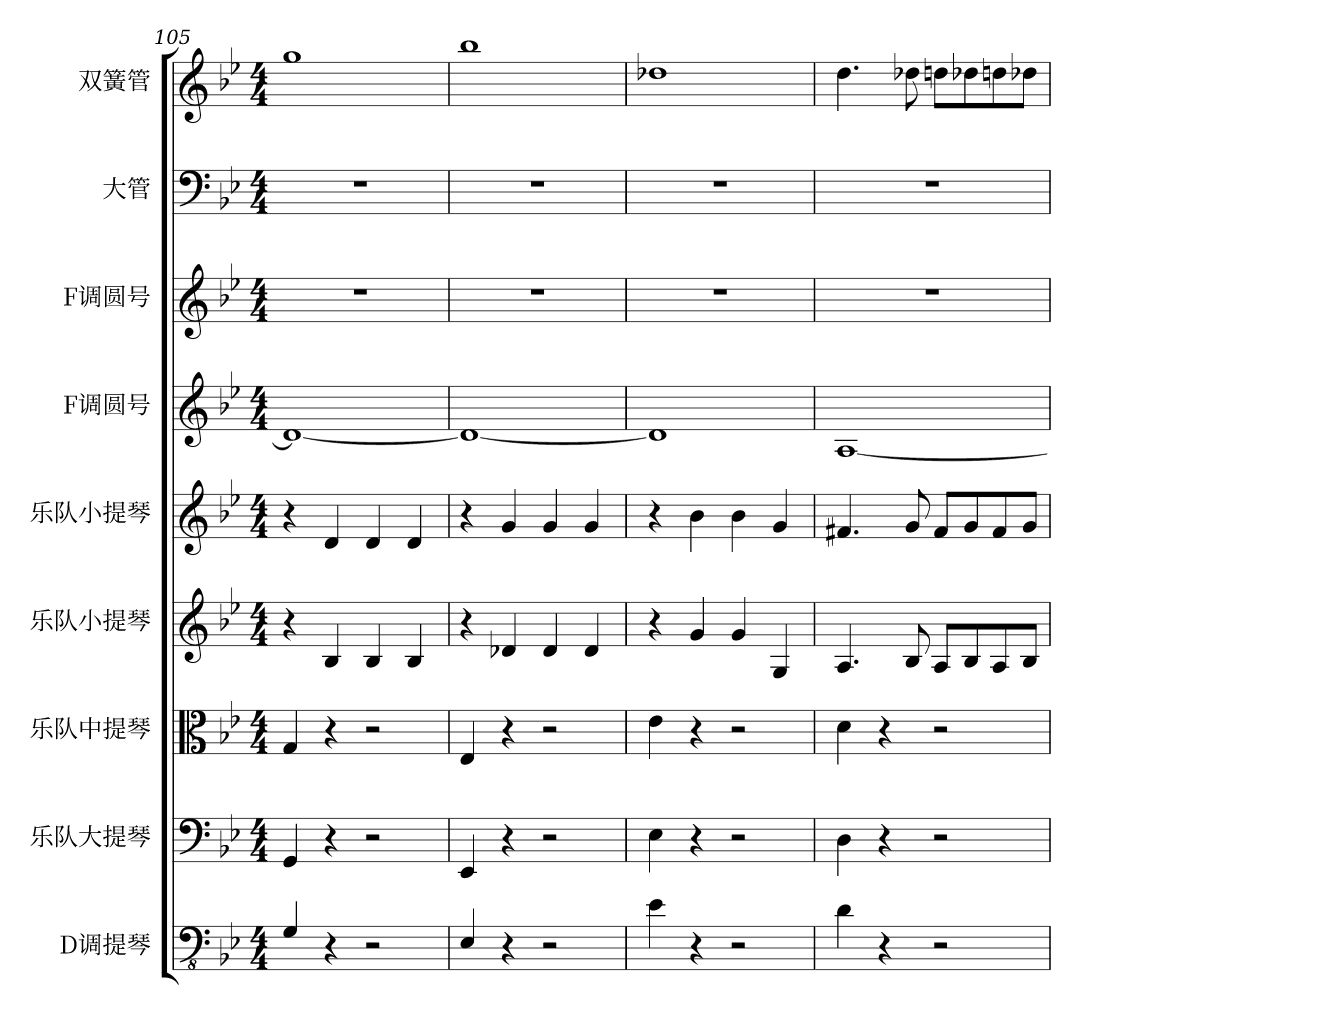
**kern	**kern	**kern	**kern	**kern	**kern	**kern	**kern	**kern
*part9	*part8	*part7	*part6	*part5	*part4	*part3	*part2	*part1
*staff9	*staff8	*staff7	*staff6	*staff5	*staff4	*staff3	*staff2	*staff1
*I"D调提琴	*I"乐队大提琴	*I"乐队中提琴	*I"乐队小提琴	*I"乐队小提琴	*I"F调圆号	*I"F调圆号	*I"大管	*I"双簧管
*clefFv4	*clefF4	*clefC3	*clefG2	*clefG2	*clefG2	*clefG2	*clefF4	*clefG2
*ITrd7c12	*	*	*	*	*ITrd4c7	*ITrd4c7	*	*
*k[b-e-]	*k[b-e-]	*k[b-e-]	*k[b-e-]	*k[b-e-]	*k[b-e-a-]	*k[b-e-a-]	*k[b-e-]	*k[b-e-]
*M4/4	*M4/4	*M4/4	*M4/4	*M4/4	*M4/4	*M4/4	*M4/4	*M4/4
=105	=105	=105	=105	=105	=105	=105	=105	=105
4GGG/	4GG/	4G/	4r	4r	1G_	1r	1r	1gg
4r	4r	4r	4B-/	4d/	.	.	.	.
2r	2r	2r	4B-/	4d/	.	.	.	.
.	.	.	4B-/	4d/	.	.	.	.
=106	=106	=106	=106	=106	=106	=106	=106	=106
4EEE-/	4EE-/	4E-/	4r	4r	1G_	1r	1r	1bb-
4r	4r	4r	4d-X/	4g/	.	.	.	.
2r	2r	2r	4d-/	4g/	.	.	.	.
.	.	.	4d-/	4g/	.	.	.	.
=107	=107	=107	=107	=107	=107	=107	=107	=107
4EE-\	4E-\	4e-\	4r	4r	1G]	1r	1r	1dd-X
4r	4r	4r	4g/	4b-\	.	.	.	.
2r	2r	2r	4g/	4b-\	.	.	.	.
.	.	.	4G/	4g/	.	.	.	.
!!LO:PB:g=z
=108	=108	=108	=108	=108	=108	=108	=108	=108
4DD\	4D\	4d\	4.A/	4.f#X/	[1D	1r	1r	4.dd\
4r	4r	4r	.	.	.	.	.	.
.	.	.	8B-/	8g/	.	.	.	8dd-X\
2r	2r	2r	8A/L	8f#/L	.	.	.	8ddn\L
.	.	.	8B-/	8g/	.	.	.	8dd-X\
.	.	.	8A/	8f#/	.	.	.	8ddn\
.	.	.	8B-/J	8g/J	.	.	.	8dd-X\J
=	=	=	=	=	=	=	=	=
*-	*-	*-	*-	*-	*-	*-	*-	*-
